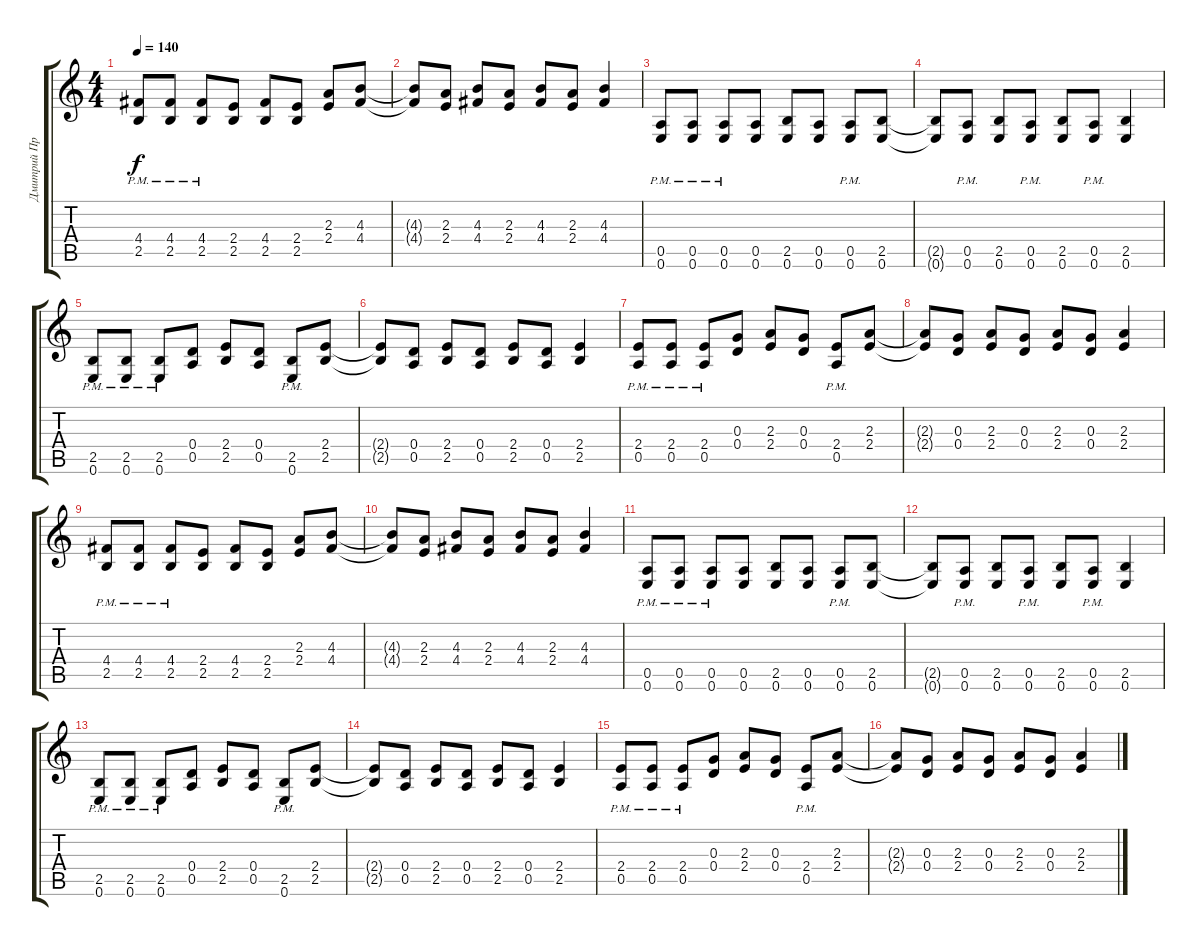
\track ("Дмитрий Процко" "Дмитрий Пр") {instrument distortionguitar}
\staff {score tabs}
\tuning (E4 B3 G3 D3 A2 E2) {hide}
\ts (4 4)
\tempo 140
\clef g2
\ks c
(4.4{pm} 2.5{pm}).8{dy f} (4.4{pm} 2.5{pm}).8 (4.4{pm} 2.5{pm}).8 (2.4 2.5).8 (4.4 2.5).8 (2.4 2.5).8 (2.3 2.4).8 (4.3 4.4).8 |
(4.3{t} 4.4{t}).8 (2.3 2.4).8 (4.3 4.4).8 (2.3 2.4).8 (4.3 4.4).8 (2.3 2.4).8 (4.3 4.4).4 |
(0.5{pm} 0.6{pm}).8 (0.5{pm} 0.6{pm}).8 (0.5{pm} 0.6{pm}).8 (0.5 0.6).8 (2.5 0.6).8 (0.5 0.6).8 (0.5{pm} 0.6{pm}).8 (2.5 0.6).8 |
(2.5{t} 0.6{t}).8 (0.5{pm} 0.6{pm}).8 (2.5 0.6).8 (0.5{pm} 0.6{pm}).8 (2.5 0.6).8 (0.5{pm} 0.6{pm}).8 (2.5 0.6).4 |
(2.5{pm} 0.6{pm}).8 (2.5{pm} 0.6{pm}).8 (2.5{pm} 0.6{pm}).8 (0.4 0.5).8 (2.4 2.5).8 (0.4 0.5).8 (2.5{pm} 0.6{pm}).8 (2.4 2.5).8 |
(2.4{t} 2.5{t}).8 (0.4 0.5).8 (2.4 2.5).8 (0.4 0.5).8 (2.4 2.5).8 (0.4 0.5).8 (2.4 2.5).4 |
(2.4{pm} 0.5{pm}).8 (2.4{pm} 0.5{pm}).8 (2.4{pm} 0.5{pm}).8 (0.3 0.4).8 (2.3 2.4).8 (0.3 0.4).8 (2.4{pm} 0.5{pm}).8 (2.3 2.4).8 |
(2.3{t} 2.4{t}).8 (0.3 0.4).8 (2.3 2.4).8 (0.3 0.4).8 (2.3 2.4).8 (0.3 0.4).8 (2.3 2.4).4 |
(4.4{pm} 2.5{pm}).8 (4.4{pm} 2.5{pm}).8 (4.4{pm} 2.5{pm}).8 (2.4 2.5).8 (4.4 2.5).8 (2.4 2.5).8 (2.3 2.4).8 (4.3 4.4).8 |
(4.3{t} 4.4{t}).8 (2.3 2.4).8 (4.3 4.4).8 (2.3 2.4).8 (4.3 4.4).8 (2.3 2.4).8 (4.3 4.4).4 |
(0.5{pm} 0.6{pm}).8 (0.5{pm} 0.6{pm}).8 (0.5{pm} 0.6{pm}).8 (0.5 0.6).8 (2.5 0.6).8 (0.5 0.6).8 (0.5{pm} 0.6{pm}).8 (2.5 0.6).8 |
(2.5{t} 0.6{t}).8 (0.5{pm} 0.6{pm}).8 (2.5 0.6).8 (0.5{pm} 0.6{pm}).8 (2.5 0.6).8 (0.5{pm} 0.6{pm}).8 (2.5 0.6).4 |
(2.5{pm} 0.6{pm}).8 (2.5{pm} 0.6{pm}).8 (2.5{pm} 0.6{pm}).8 (0.4 0.5).8 (2.4 2.5).8 (0.4 0.5).8 (2.5{pm} 0.6{pm}).8 (2.4 2.5).8 |
(2.4{t} 2.5{t}).8 (0.4 0.5).8 (2.4 2.5).8 (0.4 0.5).8 (2.4 2.5).8 (0.4 0.5).8 (2.4 2.5).4 |
(2.4{pm} 0.5{pm}).8 (2.4{pm} 0.5{pm}).8 (2.4{pm} 0.5{pm}).8 (0.3 0.4).8 (2.3 2.4).8 (0.3 0.4).8 (2.4{pm} 0.5{pm}).8 (2.3 2.4).8 |
(2.3{t} 2.4{t}).8 (0.3 0.4).8 (2.3 2.4).8 (0.3 0.4).8 (2.3 2.4).8 (0.3 0.4).8 (2.3 2.4).4
